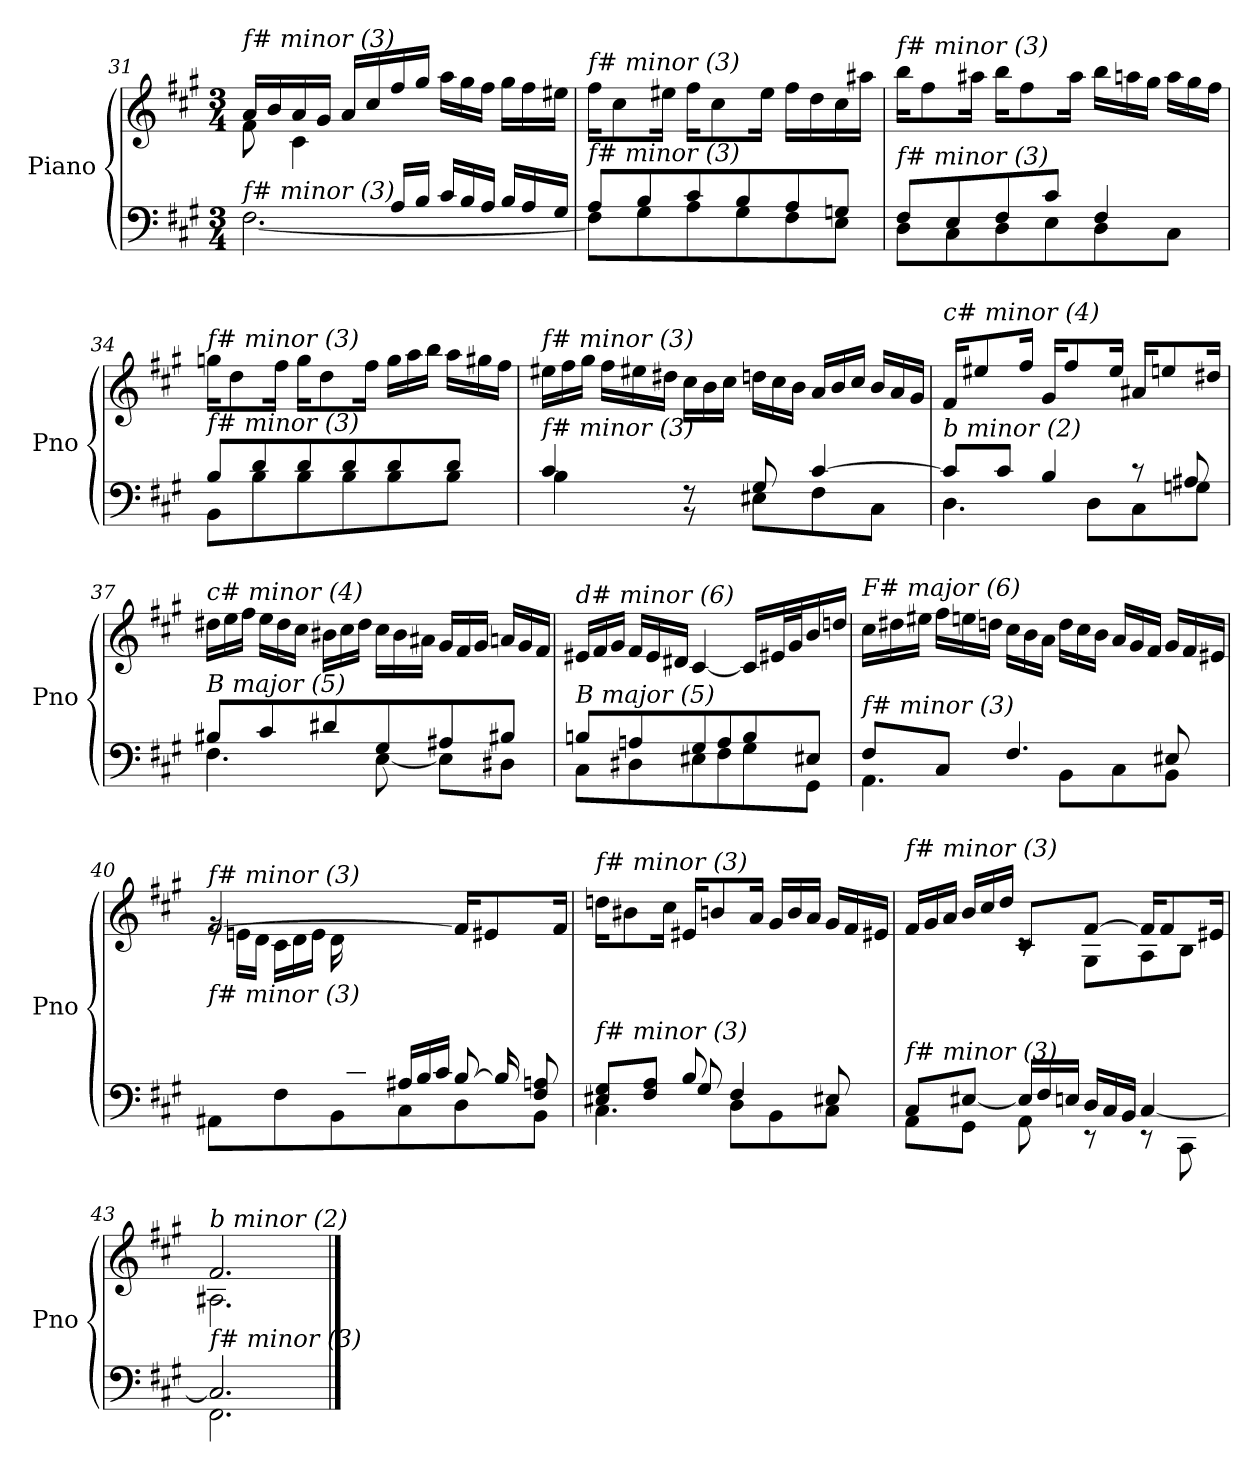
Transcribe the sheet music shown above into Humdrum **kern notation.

**kern	**kern
*part1	*part1
*staff2	*staff1
*I"Piano	*
*I'Pno	*
!!LO:LB:g=z
*clefF4	*clefG2
*k[f#c#g#]	*k[f#c#g#]
*M3/4	*M3/4
=31	=31
*^	*^
*	*^	*	*^
!	!	!	!LO:TX:i:t=f# minor (3)	!	!
!LO:TX:i:t=f# minor (3)	!	!	!	!	!
4.ryy	[2.F#\	4.ryy	16a/LL	8f#\	4.ryy
.	.	.	16b/	.	.
.	.	.	16a/	4c#\	.
.	.	.	16g#/JJ	.	.
.	.	.	16a/LL	.	.
.	.	.	16cc#/	.	.
4.ryy	.	16A/LL	16ff#/	4.ryy	4.ryy
.	.	16B/JJ	16gg#/JJ	.	.
*	*	*Xtuplet	*Xtuplet	*	*
.	.	24c#/LL	24aa\LL	.	.
.	.	24B/	24gg#\	.	.
.	.	24A/JJ	24ff#\JJ	.	.
.	.	24B/LL	24gg#\LL	.	.
.	.	24A/	24ff#\	.	.
.	.	24G#/JJ	24ee#X\JJ	.	.
*	*	*	*v	*v	*v
=32	=32	=32	=32
!	!	!	!LO:TX:i:t=f# minor (3)
!LO:TX:i:t=f# minor (3)	!	!	!
*	*v	*v	*
8A/L	8F#\L]	16ff#\KL
.	.	8cc#\
8B/	8G#\	.
.	.	16ee#X\Jk
8c#/	8A\	16ff#\KL
.	.	8cc#\
8B/	8G#\	.
.	.	16ee#\Jk
8A/	8F#\	16ff#\LL
.	.	16dd\
8Gn/J	8E\J	16cc#\
.	.	16aa#X\JJ
=33	=33	=33
!	!	!LO:TX:i:t=f# minor (3)
!LO:TX:i:t=f# minor (3)	!	!
8F#/L	8D\L	16bb\KL
.	.	8ff#\
8E/	8C#\	.
.	.	16aa#X\Jk
8F#/	8D\	16bb\KL
.	.	8ff#\
8c#/J	8E\	.
.	.	16aa#\Jk
4F#/	8D\	24bb\LL
.	.	24aan\
.	.	24gg#\JJ
.	8C#\J	24aa\LL
.	.	24gg#\
.	.	24ff#\JJ
!!LO:LB:g=z
=34	=34	=34
!	!	!LO:TX:i:t=f# minor (3)
!LO:TX:i:t=f# minor (3)	!	!
8B/L	8BB\L	16ggn\KL
.	.	8dd\
8d/	8B\	.
.	.	16ff#\Jk
8d/	8B\	16gg\KL
.	.	8dd\
8d/	8B\	.
.	.	16ff#\Jk
8d/	8B\	24gg\LL
.	.	24aa\
.	.	24bb\JJ
8d/J	8B\J	24aa\LL
.	.	24gg#X\
.	.	24ff#\JJ
=35	=35	=35
!	!	!LO:TX:i:t=f# minor (3)
!LO:TX:i:t=f# minor (3)	!	!
4c#/	4B\	24ee#X\LL
.	.	24ff#\
.	.	24gg#\JJ
.	.	24ff#\LL
.	.	24ee#X\
.	.	24dd#X\JJ
8rBB	8rF	24cc#\LL
.	.	24b\
.	.	24cc#\JJ
8G#/	8E#X\L	24ddn\LL
.	.	24cc#\
.	.	24b\JJ
[4c#/	8F#\	24a/LL
.	.	24b/
.	.	24cc#/JJ
.	8C#\J	24b/LL
.	.	24a/
.	.	24g#/JJ
=36	=36	=36
!	!	!LO:TX:i:t=c# minor (4)
!LO:TX:i:t=b minor (2)	!	!
8c#/L]	4.D\	16f#/KL
.	.	8ee#X/
8c#/J	.	.
.	.	16ff#/Jk
4B/	.	16g#/KL
.	.	8ff#/
.	8D\L	.
.	.	16ee#/Jk
8r	8C#\	16a#X/KL
.	.	8een/
8A#X/	8Gn\J	.
.	.	16dd#X/Jk
!!LO:PB:g=z
=37	=37	=37
!	!	!LO:TX:i:t=c# minor (4)
!LO:TX:i:t=B major (5)	!	!
8B#X/L	4.F#\	24dd#X\LL
.	.	24ee\
.	.	24ff#\JJ
8c#/	.	24ee\LL
.	.	24dd#\
.	.	24cc#\JJ
8d#X/	.	24b#X\LL
.	.	24cc#\
.	.	24dd#\JJ
8G#/	[8E\	24cc#\LL
.	.	24b#\
.	.	24a#X\JJ
8A#X/	8E\L]	24g#/LL
.	.	24f#/
.	.	24g#/JJ
8B#X/J	8D#X\J	24an/LL
.	.	24g#/
.	.	24f#/JJ
=38	=38	=38
!	!	!LO:TX:i:t=d# minor (6)
!LO:TX:i:t=B major (5)	!	!
8Bn/L	8C#\L	24e#X/LL
.	.	24f#/
.	.	24g#/JJ
8An/	8D#X\	24f#/LL
.	.	24e#/
.	.	24d#X/JJ
8G#/	8E#X\	[4c#/
8A/	8F#\	.
8B/	8G#\	16c#/LL]
.	.	32e#X/L
.	.	32g#/J
8E#X/J	8GG#\J	16b/
.	.	16ddn/JJ
=39	=39	=39
!	!	!LO:TX:i:t=F# major (6)
!LO:TX:i:t=f# minor (3)	!	!
8F#/L	4.AA\	24cc#\LL
.	.	24dd#X\
.	.	24ee#X\JJ
8C#/J	.	24ff#\LL
.	.	24een\
.	.	24ddn\JJ
4.F#/	.	24cc#\LL
.	.	24b\
.	.	24a\JJ
.	8BB\L	24dd\LL
.	.	24cc#\
.	.	24b\JJ
.	8C#\	24a/LL
.	.	24g#/
.	.	24f#/JJ
8E#X/	8BB\J	24g#/LL
.	.	24f#/
.	.	24e#X/JJ
!!LO:LB:g=z
=40	=40	=40
*	*	*^
!	!	!LO:TX:i:t=f# minor (3)	!
!LO:TX:i:t=f# minor (3)	!	!	!
6..ryy	8AA#X\L	[2f#/	24rg
.	.	.	24en\LL
.	.	.	24d\JJ
.	8F#\	.	24c#\LL
.	.	.	24d\
.	.	.	24e\JJ
.	8BB\	.	24d\LL
24c#/	.	.	12ryy
24B/JJ	.	.	.
24A#X/LL	8C#\	.	4.ryy
24B/	.	.	.
24c#/JJ	.	.	.
[12B/L	8D\	16f#/KL]	.
.	.	8e#X/	.
24B/L]	.	.	.
8F#/ 8An/J	8BB\J	.	.
.	.	16f#/Jk	.
=41	=41	=41	=41
*	*^	*	*
!	!	!	!LO:TX:i:t=f# minor (3)	!
!LO:TX:i:t=f# minor (3)	!	!	!	!
8E#X/ 8G#/L	4.C#\	4ryy	16ddn\KL	4ryy
.	.	.	8b#X\	.
8F#/ 8A/J	.	.	.	.
.	.	.	16cc#\Jk	.
8B/	.	8G#/	16e#X/KL	8ryy
.	.	.	8bn/	.
4F#/	8D\L	4.ryy	.	4.ryy
.	.	.	16a/Jk	.
.	8BB\	.	24g#/LL	.
.	.	.	24b/	.
.	.	.	24a/JJ	.
8E#X/	8C#\J	.	24g#/LL	.
.	.	.	24f#/	.
.	.	.	24e#X/JJ	.
=42	=42	=42	=42	=42
!	!	!	!LO:TX:i:t=f# minor (3)	!
!LO:TX:i:t=f# minor (3)	!	!	!	!
4ryy	8C#/L	8AA\L	24f#/LL	4ryy
.	.	.	24g#/	.
.	.	.	24a/JJ	.
.	[8E#X/J	8GG#\J	24b/LL	.
.	.	.	24cc#/	.
.	.	.	24dd/JJ	.
2ryy	24E#/LL]	8AA\	8c#/L	8rc
.	24F#/	.	.	.
.	24En/JJ	.	.	.
.	24D/LL	8r	[8f#/J	8G#\L
.	24C#/	.	.	.
.	24BB/JJ	.	.	.
.	[4C#/	8r	16f#/KL]	8A\
.	.	.	8f#/	.
.	.	8CC#\	.	8B\J
.	.	.	16e#X/Jk	.
*	*v	*v	*	*
=43	=43	=43	=43
!	!	!LO:TX:i:t=b minor (2)	!
!LO:TX:i:t=f# minor (3)	!	!	!
2.C#/]	2.FF#\	2.f#/	2.A#X\
*v	*v	*	*
*	*v	*v
==	==
*-	*-
